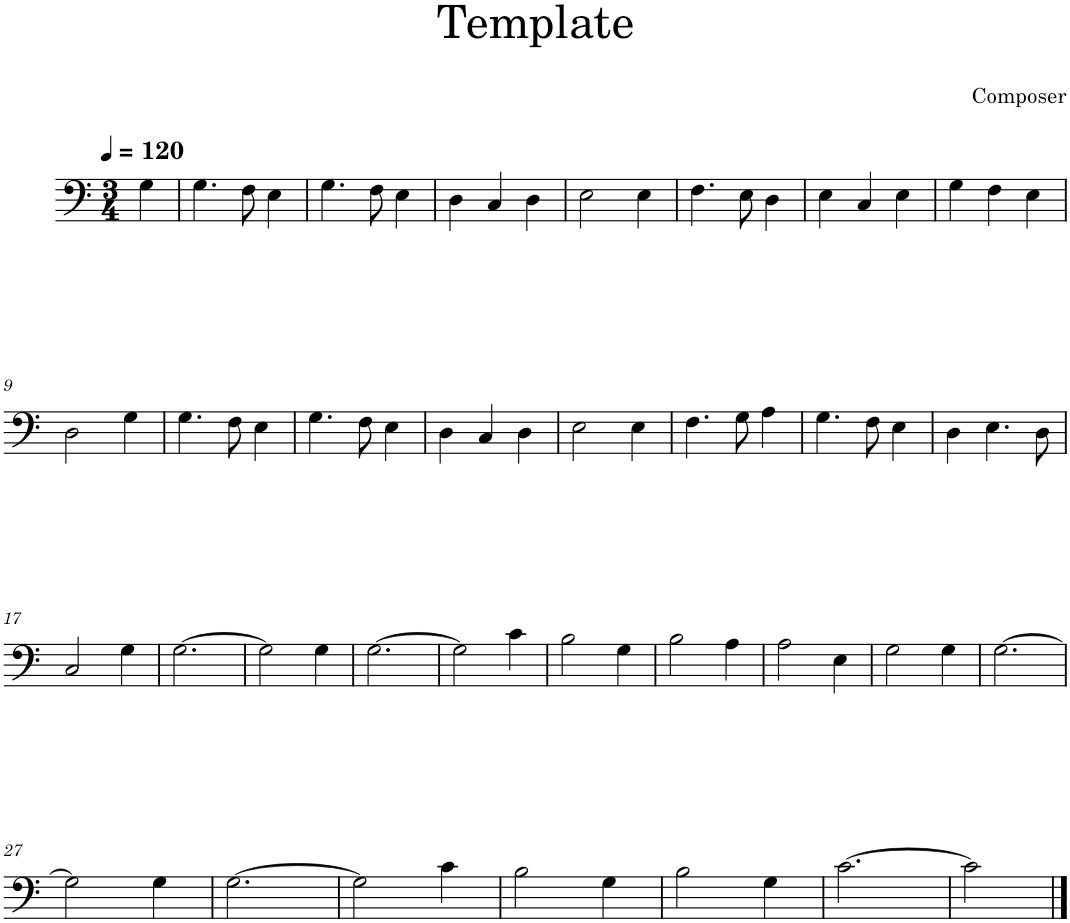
**kern
*part1
*staff1
*I"Square Synthesizer
*I'Synth.
*clefF4
*k[]
*M3/4
*MM120
=1
4G\
=2
4.G\
8F\
4E\
=3
4.G\
8F\
4E\
=4
4D\
4C/
4D\
=5
2E\
4E\
=6
4.F\
8E\
4D\
=7
4E\
4C/
4E\
=8
4G\
4F\
4E\
!!LO:LB:g=z
=9
2D\
4G\
=10
4.G\
8F\
4E\
=11
4.G\
8F\
4E\
=12
4D\
4C/
4D\
=13
2E\
4E\
=14
4.F\
8G\
4A\
=15
4.G\
8F\
4E\
=16
4D\
4.E\
8D\
!!LO:LB:g=z
=17
2C/
4G\
=18
[2.G\
=19
2G\]
4G\
=20
[2.G\
=21
2G\]
4c\
=22
2B\
4G\
=23
2B\
4A\
=24
2A\
4E\
=25
2G\
4G\
=26
[2.G\
!!LO:LB:g=z
=27
2G\]
4G\
=28
[2.G\
=29
2G\]
4c\
=30
2B\
4G\
=31
2B\
4G\
=32
[2.c\
=33
2c\]
==
*-
